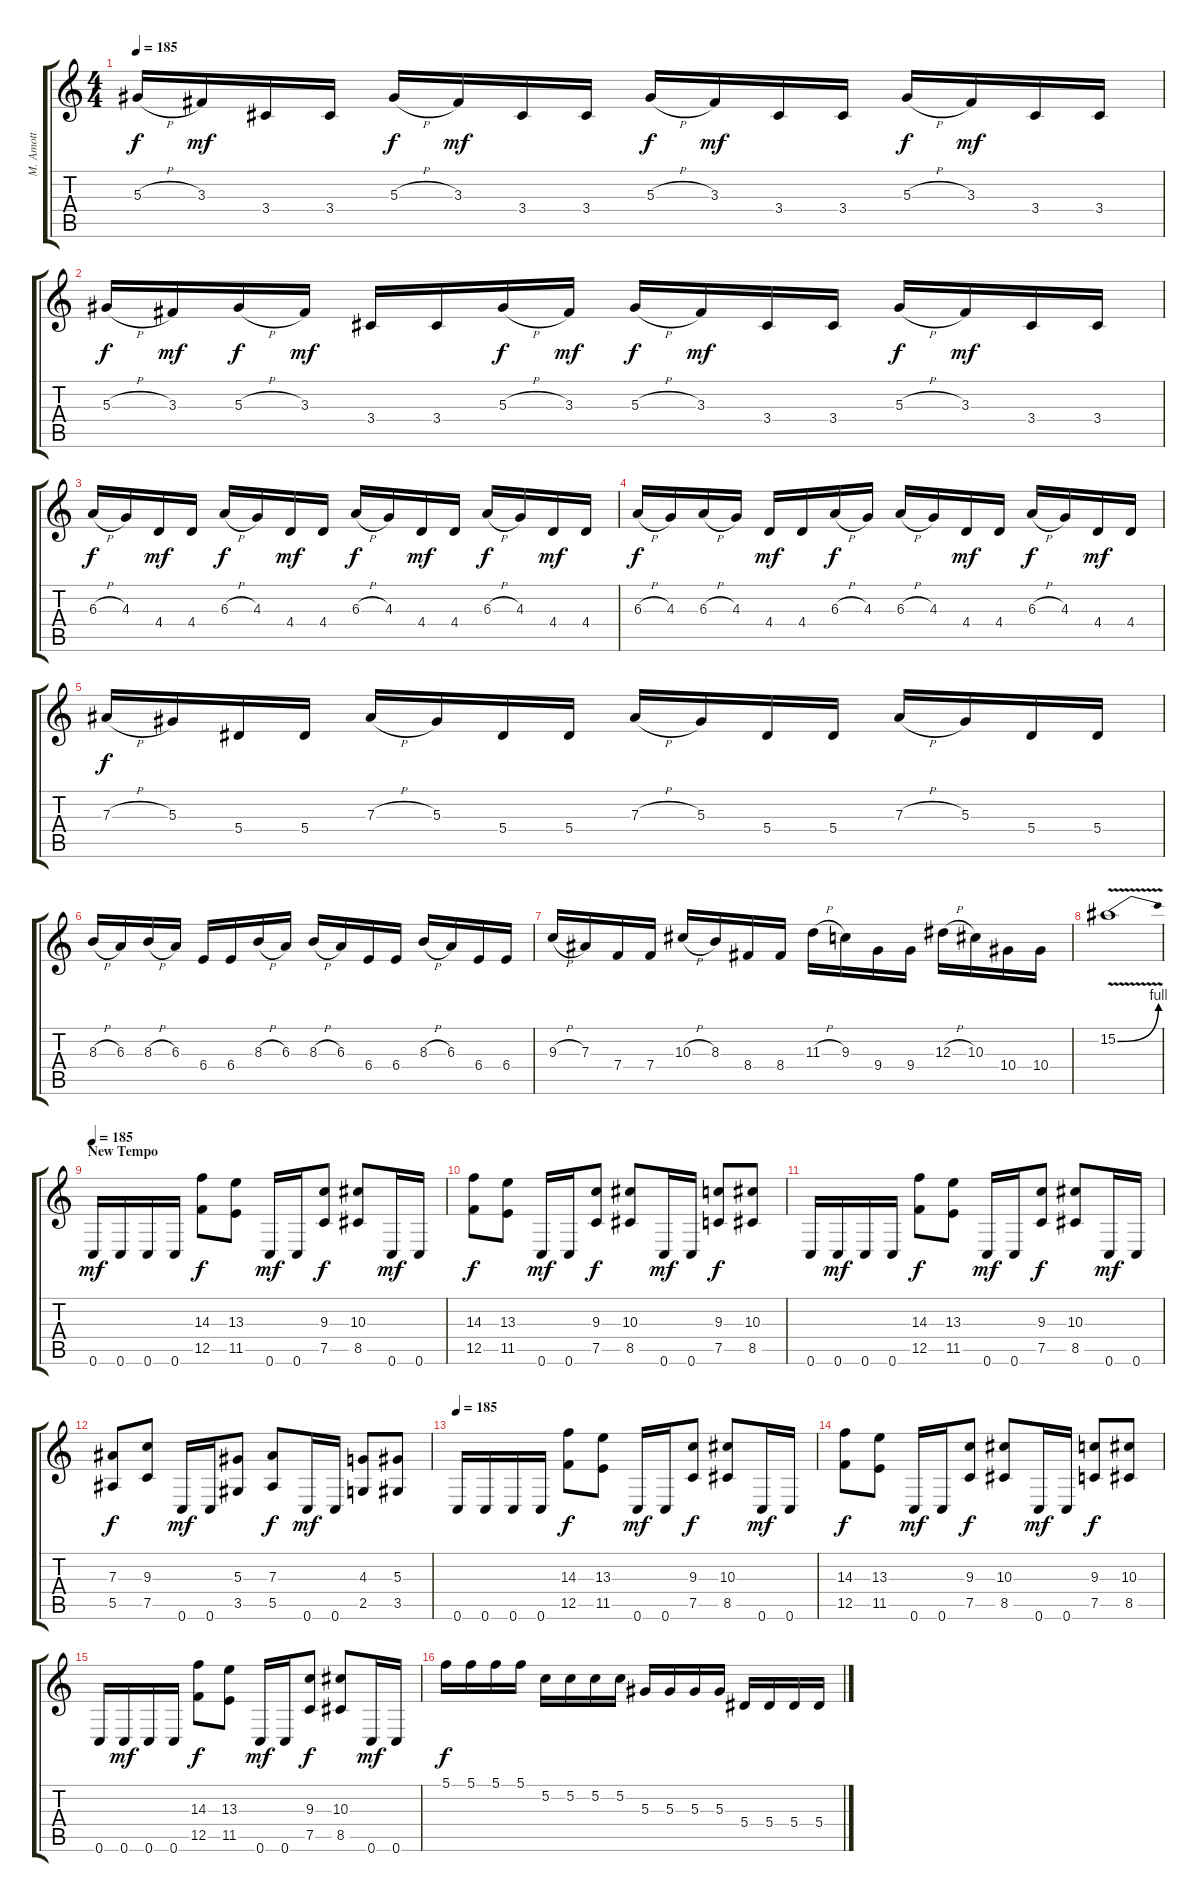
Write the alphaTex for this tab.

\track ("M. Amott" "M. Amott") {instrument distortionguitar}
\staff {score tabs}
\tuning (C4 G3 Eb3 Bb2 F2 C2) {hide}
\ts (4 4)
\tempo 185
\tempo 145
\tempo 185
\clef g2
\ks c
5.3{h}.16{dy f instrument distortionguitar} 3.3.16{dy mf} 3.4.16 3.4.16 5.3{h}.16{dy f} 3.3.16{dy mf} 3.4.16 3.4.16 5.3{h}.16{dy f} 3.3.16{dy mf} 3.4.16 3.4.16 5.3{h}.16{dy f} 3.3.16{dy mf} 3.4.16 3.4.16 |
5.3{h}.16{dy f} 3.3.16{dy mf} 5.3{h}.16{dy f} 3.3.16{dy mf} 3.4.16 3.4.16 5.3{h}.16{dy f} 3.3.16{dy mf} 5.3{h}.16{dy f} 3.3.16{dy mf} 3.4.16 3.4.16 5.3{h}.16{dy f} 3.3.16{dy mf} 3.4.16 3.4.16 |
6.3{h}.16{dy f} 4.3.16 4.4.16{dy mf} 4.4.16 6.3{h}.16{dy f} 4.3.16 4.4.16{dy mf} 4.4.16 6.3{h}.16{dy f} 4.3.16 4.4.16{dy mf} 4.4.16 6.3{h}.16{dy f} 4.3.16 4.4.16{dy mf} 4.4.16 |
6.3{h}.16{dy f} 4.3.16 6.3{h}.16 4.3.16 4.4.16{dy mf} 4.4.16 6.3{h}.16{dy f} 4.3.16 6.3{h}.16 4.3.16 4.4.16{dy mf} 4.4.16 6.3{h}.16{dy f} 4.3.16 4.4.16{dy mf} 4.4.16 |
7.3{h}.16{dy f} 5.3.16 5.4.16 5.4.16 7.3{h}.16 5.3.16 5.4.16 5.4.16 7.3{h}.16 5.3.16 5.4.16 5.4.16 7.3{h}.16 5.3.16 5.4.16 5.4.16 |
8.3{h}.16 6.3.16 8.3{h}.16 6.3.16 6.4.16 6.4.16 8.3{h}.16 6.3.16 8.3{h}.16 6.3.16 6.4.16 6.4.16 8.3{h}.16 6.3.16 6.4.16 6.4.16 |
9.3{h}.16 7.3.16 7.4.16 7.4.16 10.3{h}.16 8.3.16 8.4.16 8.4.16 11.3{h}.16 9.3.16 9.4.16 9.4.16 12.3{h}.16 10.3.16 10.4.16 10.4.16 |
15.2{be (bend 0 0 60 4) v}.1 |
\section ("" "New Tempo")
\tempo 185
0.6.16{dy mf} 0.6.16 0.6.16 0.6.16 (14.3 12.5).8{dy f} (13.3 11.5).8 0.6.16{dy mf} 0.6.16 (9.3 7.5).8{dy f} (10.3 8.5).8 0.6.16{dy mf} 0.6.16 |
(14.3 12.5).8{dy f} (13.3 11.5).8 0.6.16{dy mf} 0.6.16 (9.3 7.5).8{dy f} (10.3 8.5).8 0.6.16{dy mf} 0.6.16 (9.3 7.5).8{dy f} (10.3 8.5).8 |
0.6.16 0.6.16{dy mf} 0.6.16 0.6.16 (14.3 12.5).8{dy f} (13.3 11.5).8 0.6.16{dy mf} 0.6.16 (9.3 7.5).8{dy f} (10.3 8.5).8 0.6.16{dy mf} 0.6.16 |
(7.3 5.5).8{dy f} (9.3 7.5).8 0.6.16{dy mf} 0.6.16 (5.3 3.5).8 (7.3 5.5).8{dy f} 0.6.16{dy mf} 0.6.16 (4.3 2.5).8 (5.3 3.5).8 |
\tempo 185
0.6.16 0.6.16 0.6.16 0.6.16 (14.3 12.5).8{dy f} (13.3 11.5).8 0.6.16{dy mf} 0.6.16 (9.3 7.5).8{dy f} (10.3 8.5).8 0.6.16{dy mf} 0.6.16 |
(14.3 12.5).8{dy f} (13.3 11.5).8 0.6.16{dy mf} 0.6.16 (9.3 7.5).8{dy f} (10.3 8.5).8 0.6.16{dy mf} 0.6.16 (9.3 7.5).8{dy f} (10.3 8.5).8 |
0.6.16 0.6.16{dy mf} 0.6.16 0.6.16 (14.3 12.5).8{dy f} (13.3 11.5).8 0.6.16{dy mf} 0.6.16 (9.3 7.5).8{dy f} (10.3 8.5).8 0.6.16{dy mf} 0.6.16 |
5.1.16{dy f instrument guitarharmonics} 5.1.16 5.1.16 5.1.16 5.2.16 5.2.16 5.2.16 5.2.16 5.3.16 5.3.16 5.3.16 5.3.16 5.4.16 5.4.16 5.4.16 5.4.16
